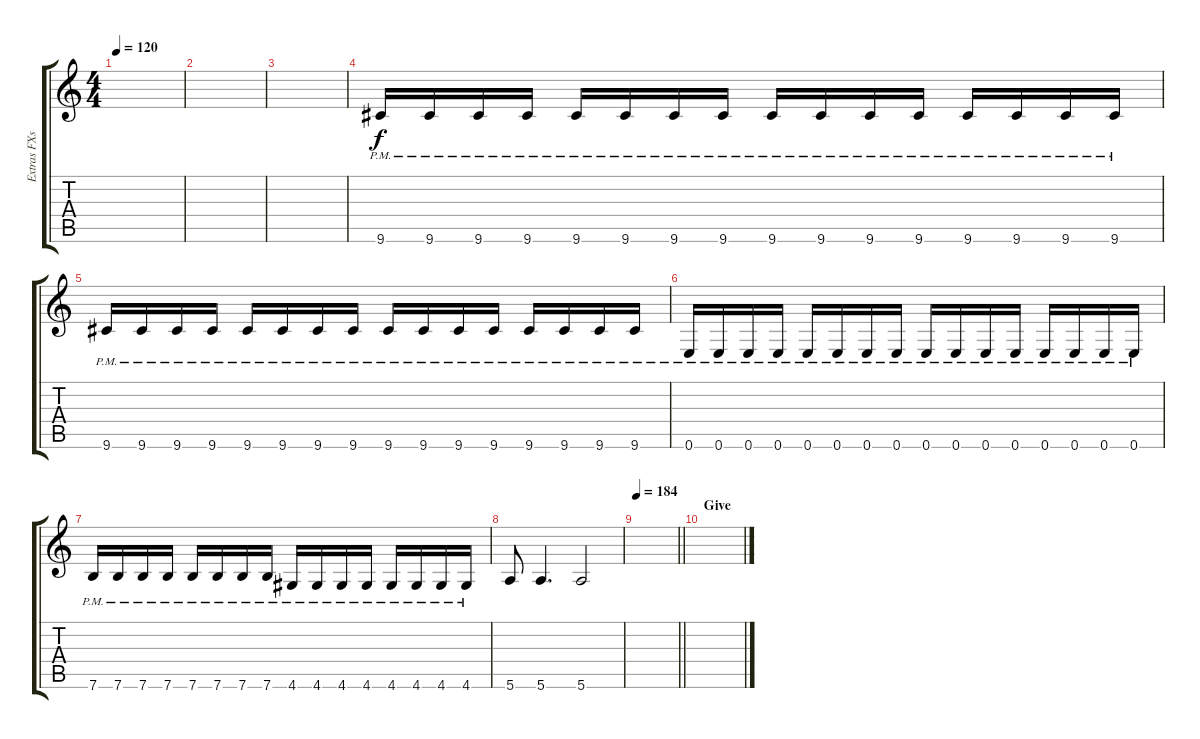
\track ("Extras FXs" "Extras FXs") {instrument acousticguitarsteel}
\staff {score tabs}
\tuning (E4 B3 G3 D3 A2 E2) {hide}
\ts (4 4)
\tempo 120
\clef g2
\ks c
|
|
|
9.6{pm}.16 9.6{pm}.16 9.6{pm}.16 9.6{pm}.16 9.6{pm}.16 9.6{pm}.16 9.6{pm}.16 9.6{pm}.16 9.6{pm}.16 9.6{pm}.16 9.6{pm}.16 9.6{pm}.16 9.6{pm}.16 9.6{pm}.16 9.6{pm}.16 9.6{pm}.16 |
9.6{pm}.16 9.6{pm}.16 9.6{pm}.16 9.6{pm}.16 9.6{pm}.16 9.6{pm}.16 9.6{pm}.16 9.6{pm}.16 9.6{pm}.16 9.6{pm}.16 9.6{pm}.16 9.6{pm}.16 9.6{pm}.16 9.6{pm}.16 9.6{pm}.16 9.6{pm}.16 |
0.6{pm}.16 0.6{pm}.16 0.6{pm}.16 0.6{pm}.16 0.6{pm}.16 0.6{pm}.16 0.6{pm}.16 0.6{pm}.16 0.6{pm}.16 0.6{pm}.16 0.6{pm}.16 0.6{pm}.16 0.6{pm}.16 0.6{pm}.16 0.6{pm}.16 0.6{pm}.16 |
7.6{pm}.16 7.6{pm}.16 7.6{pm}.16 7.6{pm}.16 7.6{pm}.16 7.6{pm}.16 7.6{pm}.16 7.6{pm}.16 4.6{pm}.16 4.6{pm}.16 4.6{pm}.16 4.6{pm}.16 4.6{pm}.16 4.6{pm}.16 4.6{pm}.16 4.6{pm}.16 |
5.6.8 5.6.4{d} 5.6.2 |
\tempo 184
\barLineRight lightlight
|
\section ("" "Give")
